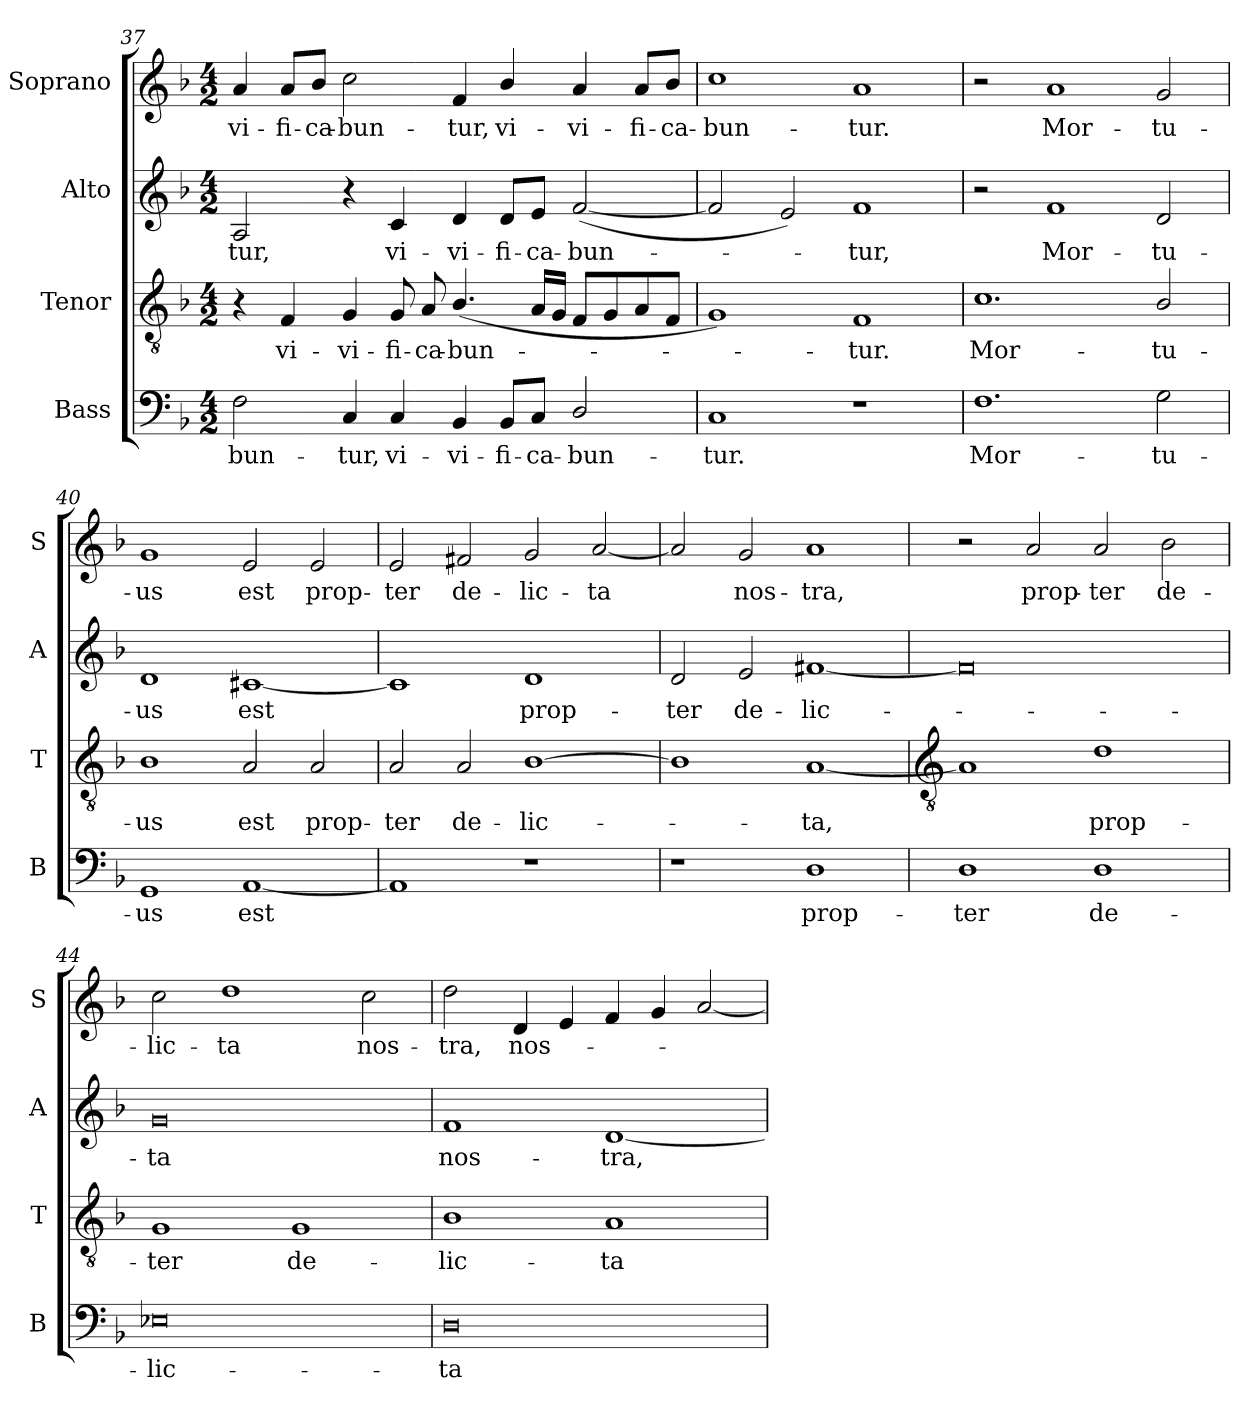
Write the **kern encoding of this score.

**kern	**text	**kern	**text	**kern	**text	**kern	**text
*part4	*part4	*part3	*part3	*part2	*part2	*part1	*part1
*staff4	*staff4	*staff3	*staff3	*staff2	*staff2	*staff1	*staff1
*I"Bass	*	*I"Tenor	*	*I"Alto	*	*I"Soprano	*
*I'B	*	*I'T	*	*I'A	*	*I'S	*
!!LO:LB:g=z
*clefF4	*	*clefGv2	*	*clefG2	*	*clefG2	*
*k[b-]	*	*k[b-]	*	*k[b-]	*	*k[b-]	*
*F:	*	*F:	*	*F:	*	*F:	*
*M4/2	*	*M4/2	*	*M4/2	*	*M4/2	*
=37	=37	=37	=37	=37	=37	=37	=37
!	!LO:LY:b	!	!	!	!LO:LY:b	!	!LO:LY:b
2F	-bun-	4r	.	2A	-tur,	4a	-vi-
!	!	!	!LO:LY:b	!	!	!	!LO:LY:b
.	.	4F	vi-	.	.	8a/L	-fi-
!	!	!	!	!	!	!	!LO:LY:b
.	.	.	.	.	.	8b-/J	-ca-
!	!LO:LY:b	!	!LO:LY:b	!	!	!	!LO:LY:b
4C	-tur,	4G	-vi-	4r	.	2cc	-bun-
!	!LO:LY:b	!	!LO:LY:b	!	!LO:LY:b	!	!
4C	vi-	8G	-fi-	4c	vi-	.	.
!	!	!	!LO:LY:b	!	!	!	!
.	.	8A	-ca-	.	.	.	.
!	!LO:LY:b	!	!LO:LY:b	!	!LO:LY:b	!	!LO:LY:b
4BB-	-vi-	(<4.B-/	-bun-	4d	-vi-	4f	-tur,
!	!LO:LY:b	!	!	!	!LO:LY:b	!	!LO:LY:b
8BB-/L	-fi-	.	.	8d/L	-fi-	4b-/	vi-
!	!LO:LY:b	!	!	!	!LO:LY:b	!	!
8C/J	-ca-	16ALL	.	8e/J	-ca-	.	.
.	.	16GJJ	.	.	.	.	.
!	!LO:LY:b	!	!	!	!LO:LY:b	!	!LO:LY:b
2D/	-bun-	8FL	.	(<[2f	-bun-	4a	-vi-
.	.	8G	.	.	.	.	.
!	!	!	!	!	!	!	!LO:LY:b
.	.	8A	.	.	.	8a/L	-fi-
!	!	!	!	!	!	!	!LO:LY:b
.	.	8FJ	.	.	.	8b-/J	-ca-
=38	=38	=38	=38	=38	=38	=38	=38
!	!LO:LY:b	!	!	!	!	!	!LO:LY:b
1C	-tur.	1G)	.	2f]	.	1cc	-bun-
.	.	.	.	2e)	.	.	.
!	!	!	!LO:LY:b	!	!LO:LY:b	!	!LO:LY:b
1r	.	1F	tur.	1f	tur,	1a	-tur.
=39	=39	=39	=39	=39	=39	=39	=39
!	!LO:LY:b	!	!LO:LY:b	!	!	!	!
1.F	Mor-	1.c	Mor-	2r	.	2r	.
!	!	!	!	!	!LO:LY:b	!	!LO:LY:b
.	.	.	.	1f	Mor-	1a	Mor-
!	!LO:LY:b	!	!LO:LY:b	!	!LO:LY:b	!	!LO:LY:b
2G	-tu-	2B-/	-tu-	2d	-tu-	2g	-tu-
=40	=40	=40	=40	=40	=40	=40	=40
!	!LO:LY:b	!	!LO:LY:b	!	!LO:LY:b	!	!LO:LY:b
1GG	-us	1B-	-us	1d	-us	1g	-us
!	!LO:LY:b	!	!LO:LY:b	!	!LO:LY:b	!	!LO:LY:b
[1AA	est	2A	est	[1c#X	est	2e	est
!	!	!	!LO:LY:b	!	!	!	!LO:LY:b
.	.	2A	prop-	.	.	2e	prop-
=41	=41	=41	=41	=41	=41	=41	=41
!	!	!	!LO:LY:b	!	!	!	!LO:LY:b
1AA]	.	2A	-ter	1c#]	.	2e	-ter
!	!	!	!LO:LY:b	!	!	!	!LO:LY:b
.	.	2A	de-	.	.	2f#X	de-
!	!	!	!LO:LY:b	!	!LO:LY:b	!	!LO:LY:b
1r	.	[1B-	-lic-	1d	prop-	2g	-lic-
!	!	!	!	!	!	!	!LO:LY:b
.	.	.	.	.	.	[2a	-ta
=42	=42	=42	=42	=42	=42	=42	=42
!	!	!	!	!	!LO:LY:b	!	!
1r	.	1B-]	.	2d	-ter	2a]	.
!	!	!	!	!	!LO:LY:b	!	!LO:LY:b
.	.	.	.	2e	de-	2g	nos-
!	!LO:LY:b	!	!LO:LY:b	!	!LO:LY:b	!	!LO:LY:b
1D	prop-	[1A	ta,	[1f#X	-lic-	1a	-tra,
!!LO:LB:g=z
=43	=43	=43	=43	=43	=43	=43	=43
*	*	*clefGv2	*	*	*	*	*
!	!LO:LY:b	!	!	!	!	!	!
1D	-ter	1A]	.	0f#]	.	2r	.
!	!	!	!	!	!	!	!LO:LY:b
.	.	.	.	.	.	2a	prop-
!	!LO:LY:b	!	!LO:LY:b	!	!	!	!LO:LY:b
1D	de-	1d	prop-	.	.	2a	-ter
!	!	!	!	!	!	!	!LO:LY:b
.	.	.	.	.	.	2b-	de-
=44	=44	=44	=44	=44	=44	=44	=44
!	!LO:LY:b	!	!LO:LY:b	!	!LO:LY:b	!	!LO:LY:b
0E-X	-lic-	1G	-ter	0g	ta	2cc	-lic-
!	!	!	!	!	!	!	!LO:LY:b
.	.	.	.	.	.	1dd	-ta
!	!	!	!LO:LY:b	!	!	!	!
.	.	1G	de-	.	.	.	.
!	!	!	!	!	!	!	!LO:LY:b
.	.	.	.	.	.	2cc	nos-
=45	=45	=45	=45	=45	=45	=45	=45
!	!LO:LY:b	!	!LO:LY:b	!	!LO:LY:b	!	!LO:LY:b
0D	-ta	1B-	-lic-	1f	nos-	2dd	-tra,
!	!	!	!	!	!	!	!LO:LY:b
.	.	.	.	.	.	4d	nos-
.	.	.	.	.	.	4e	.
!	!	!	!LO:LY:b	!	!LO:LY:b	!	!
.	.	1A	-ta	[1d	-tra,	4f	.
.	.	.	.	.	.	4g	.
.	.	.	.	.	.	[2a	.
=	=	=	=	=	=	=	=
*-	*-	*-	*-	*-	*-	*-	*-
